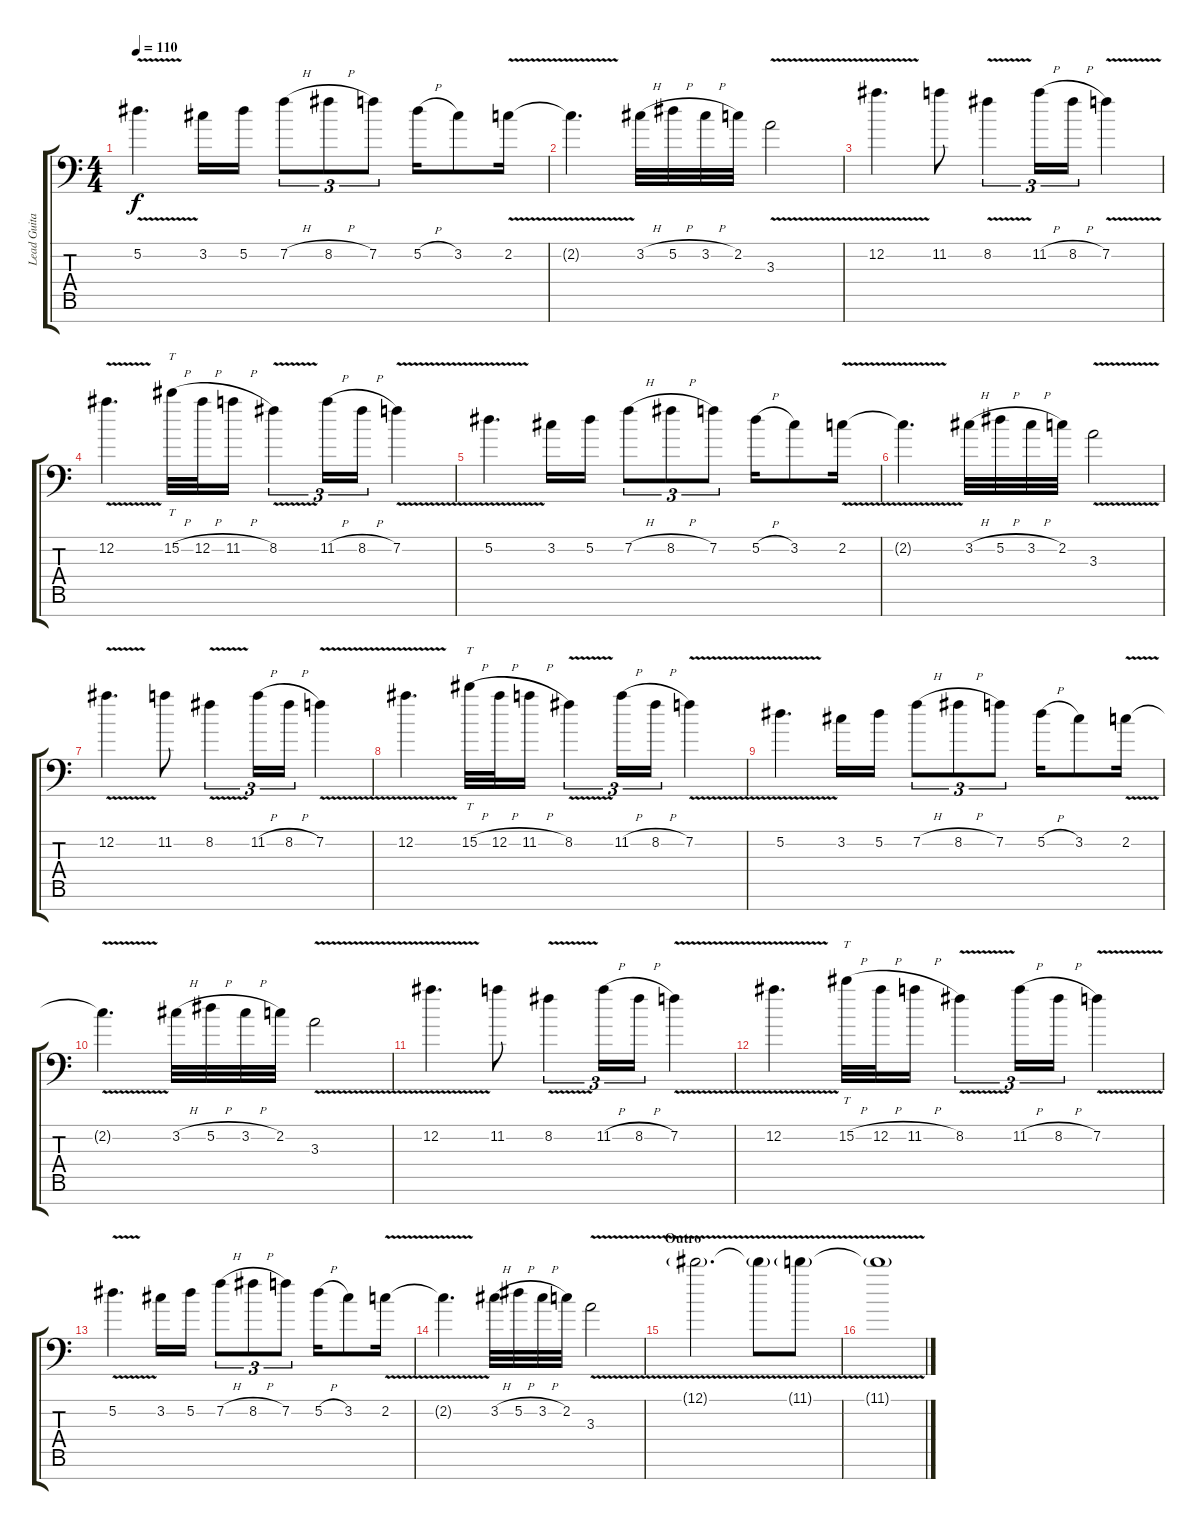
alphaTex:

\track ("Lead Guitar Left" "Lead Guita") {instrument distortionguitar}
\staff {score tabs}
\tuning (Eb4 Bb3 Gb3 Db3 Ab2 Eb2 Ab1) {hide}
\ts (4 4)
\tempo 110
\clef f4
\ks c
5.2{v}.4{d dy f} 3.2.16 5.2.16 7.2{h}.8{tu (3 2)} 8.2{h}.8{tu (3 2)} 7.2.8{tu (3 2)} 5.2{h}.16 3.2.8 2.2{v}.16 |
2.2{v t}.4{d} 3.2{h}.32 5.2{h}.32 3.2{h}.32 2.2.32 3.3{v}.2 |
12.2{v}.4{d} 11.2.8 8.2{v}.4{tu (3 2)} 11.2{h}.16{tu (3 2)} 8.2{h}.16{tu (3 2)} 7.2{v}.4 |
12.2{v}.4{d} 15.2{h}.32{tt} 12.2{h}.32 11.2{h}.16 8.2{v}.4{tu (3 2)} 11.2{h}.16{tu (3 2)} 8.2{h}.16{tu (3 2)} 7.2{v}.4 |
5.2{v}.4{d} 3.2.16 5.2.16 7.2{h}.8{tu (3 2)} 8.2{h}.8{tu (3 2)} 7.2.8{tu (3 2)} 5.2{h}.16 3.2.8 2.2{v}.16 |
2.2{v t}.4{d} 3.2{h}.32 5.2{h}.32 3.2{h}.32 2.2.32 3.3{v}.2 |
12.2{v}.4{d} 11.2.8 8.2{v}.4{tu (3 2)} 11.2{h}.16{tu (3 2)} 8.2{h}.16{tu (3 2)} 7.2{v}.4 |
12.2{v}.4{d} 15.2{h}.32{tt} 12.2{h}.32 11.2{h}.16 8.2{v}.4{tu (3 2)} 11.2{h}.16{tu (3 2)} 8.2{h}.16{tu (3 2)} 7.2{v}.4 |
5.2{v}.4{d} 3.2.16 5.2.16 7.2{h}.8{tu (3 2)} 8.2{h}.8{tu (3 2)} 7.2.8{tu (3 2)} 5.2{h}.16 3.2.8 2.2{v}.16 |
2.2{v t}.4{d} 3.2{h}.32 5.2{h}.32 3.2{h}.32 2.2.32 3.3{v}.2 |
12.2{v}.4{d} 11.2.8 8.2{v}.4{tu (3 2)} 11.2{h}.16{tu (3 2)} 8.2{h}.16{tu (3 2)} 7.2{v}.4 |
12.2{v}.4{d} 15.2{h}.32{tt} 12.2{h}.32 11.2{h}.16 8.2{v}.4{tu (3 2)} 11.2{h}.16{tu (3 2)} 8.2{h}.16{tu (3 2)} 7.2{v}.4 |
5.2{v}.4{d} 3.2.16 5.2.16 7.2{h}.8{tu (3 2)} 8.2{h}.8{tu (3 2)} 7.2.8{tu (3 2)} 5.2{h}.16 3.2.8 2.2{v}.16 |
2.2{v t}.4{d} 3.2{h}.32 5.2{h}.32 3.2{h}.32 2.2.32 3.3{v}.2 |
\section ("" "Outro")
12.1{v g}.2{d} 12.1{g t}.8 11.1{v g}.8 |
11.1{g t}.1
